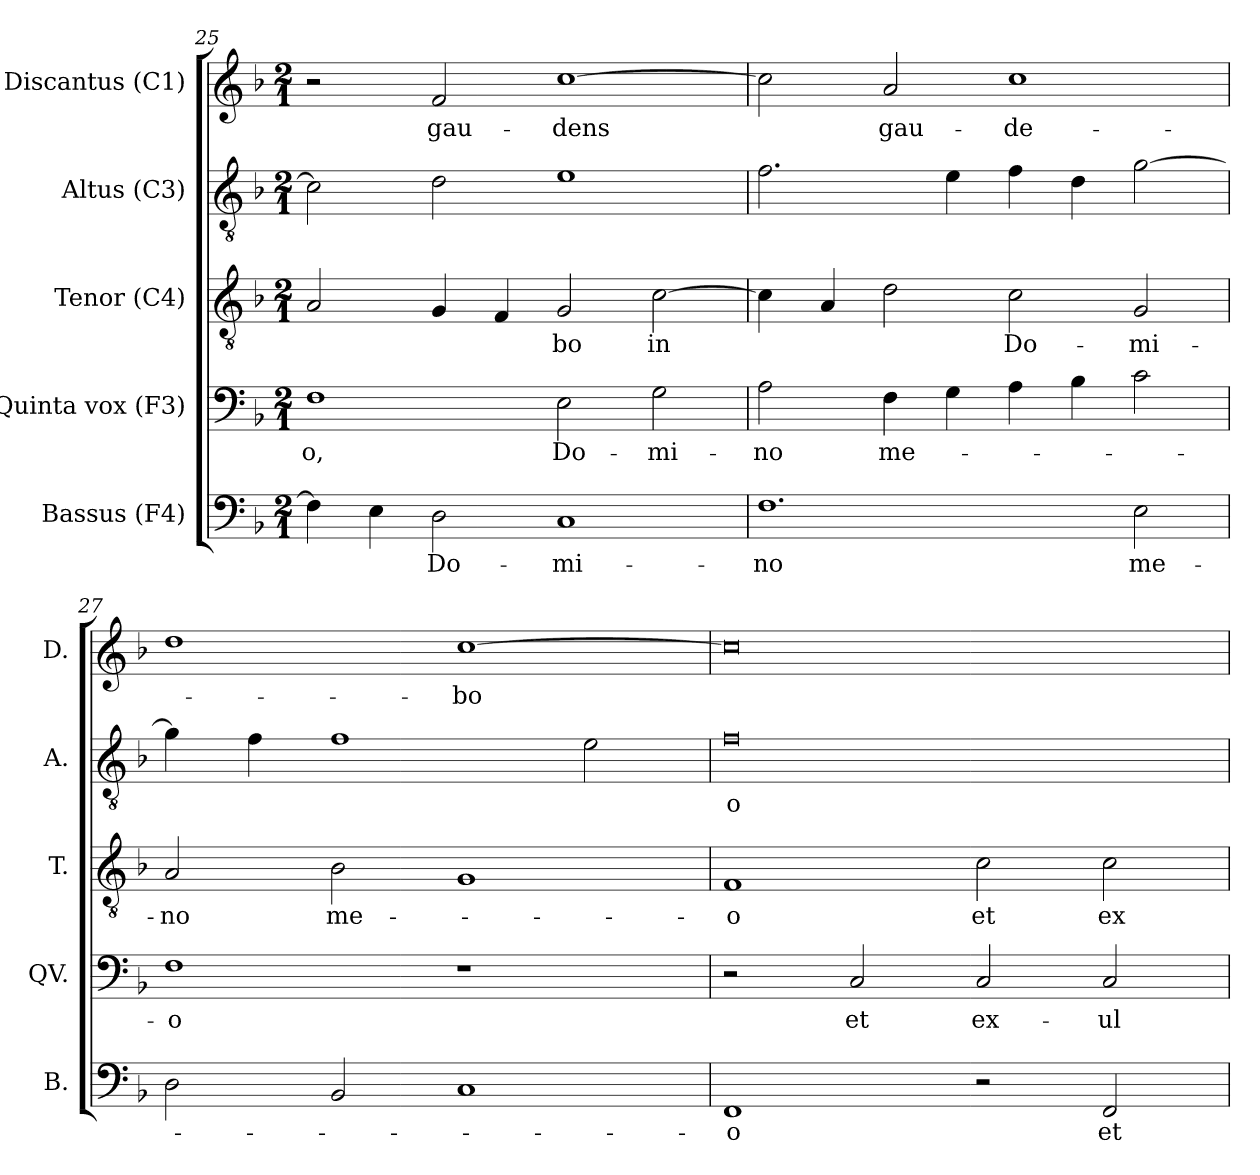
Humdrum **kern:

**kern	**text	**kern	**text	**kern	**text	**kern	**text	**kern	**text
*part5	*part5	*part4	*part4	*part3	*part3	*part2	*part2	*part1	*part1
*staff5	*staff5	*staff4	*staff4	*staff3	*staff3	*staff2	*staff2	*staff1	*staff1
*I"Bassus (F4)	*	*I"Quinta vox (F3)	*	*I"Tenor (C4)	*	*I"Altus (C3)	*	*I"Discantus (C1)	*
*I'B.	*	*I'QV.	*	*I'T.	*	*I'A.	*	*I'D.	*
!!LO:PB:g=z
*clefF4	*	*clefF4	*	*clefGv2	*	*clefGv2	*	*clefG2	*
*	*	*ITrd7c12	*	*ITrd7c12	*	*	*	*	*
*k[b-]	*	*k[b-]	*	*k[b-]	*	*k[b-]	*	*k[b-]	*
*F:	*	*F:	*	*F:	*	*F:	*	*F:	*
*M2/1	*	*M2/1	*	*M2/1	*	*M2/1	*	*M2/1	*
=25	=25	=25	=25	=25	=25	=25	=25	=25	=25
!	!	!	!LO:LY:b:color=#000000	!	!	!	!	!	!
4Fi\]	.	1FFi	-o,	2AAi/	.	2ci\]	.	2r	.
4Ei\	.	.	.	.	.	.	.	.	.
!	!LO:LY:b:color=#000000	!	!	!	!	!	!	!	!
!	!	!	!	!	!	!	!	!	!LO:LY:b:color=#000000
2Di\	Do-	.	.	4GGi/	.	2di\	.	2fi/	gau-
.	.	.	.	4FFi/	.	.	.	.	.
!	!LO:LY:b:color=#000000	!	!	!	!	!	!	!	!
!	!	!	!LO:LY:b:color=#000000	!	!	!	!	!	!
!	!	!	!	!	!LO:LY:b:color=#000000	!	!	!	!
!	!	!	!	!	!	!	!	!	!LO:LY:b:color=#000000
1Ci	-mi-	2EEi\	Do-	2GGi/	-bo	1ei	.	[1cci	-dens
!	!	!	!LO:LY:b:color=#000000	!	!	!	!	!	!
!	!	!	!	!	!LO:LY:b:color=#000000	!	!	!	!
.	.	2GGi\	-mi-	[2Ci\	in	.	.	.	.
=26	=26	=26	=26	=26	=26	=26	=26	=26	=26
!	!LO:LY:b:color=#000000	!	!	!	!	!	!	!	!
!	!	!	!LO:LY:b:color=#000000	!	!	!	!	!	!
1.Fi	-no	2AAi\	-no	4Ci\]	.	2.fi\	.	2cci\]	.
.	.	.	.	4AAi/	.	.	.	.	.
!	!	!	!LO:LY:b:color=#000000	!	!	!	!	!	!
!	!	!	!	!	!	!	!	!	!LO:LY:b:color=#000000
.	.	4FFi\	me-	2Di\	.	.	.	2ai/	gau-
.	.	4GGi\	.	.	.	4ei\	.	.	.
!	!	!	!	!	!LO:LY:b:color=#000000	!	!	!	!
!	!	!	!	!	!	!	!	!	!LO:LY:b:color=#000000
.	.	4AAi\	.	2Ci\	Do-	4fi\	.	1cci	-de-
.	.	4BB-i\	.	.	.	4di\	.	.	.
!	!LO:LY:b:color=#000000	!	!	!	!	!	!	!	!
!	!	!	!	!	!LO:LY:b:color=#000000	!	!	!	!
2Ei\	me-	2Ci\	.	2GGi/	-mi-	[2gi\	.	.	.
=27	=27	=27	=27	=27	=27	=27	=27	=27	=27
!	!	!	!LO:LY:b:color=#000000	!	!	!	!	!	!
!	!	!	!	!	!LO:LY:b:color=#000000	!	!	!	!
2Di\	.	1FFi	-o	2AAi/	-no	4gi\]	.	1ddi	.
.	.	.	.	.	.	4fi\	.	.	.
!	!	!	!	!	!LO:LY:b:color=#000000	!	!	!	!
2BB-i/	.	.	.	2BB-i\	me-	1fi	.	.	.
!	!	!	!	!	!	!	!	!	!LO:LY:b:color=#000000
1Ci	.	1r	.	1GGi	.	.	.	[1cci	-bo
.	.	.	.	.	.	2ei\	.	.	.
=28	=28	=28	=28	=28	=28	=28	=28	=28	=28
!	!LO:LY:b:color=#000000	!	!	!	!	!	!	!	!
!	!	!	!	!	!LO:LY:b:color=#000000	!	!	!	!
!	!	!	!	!	!	!	!LO:LY:b:color=#000000	!	!
1FFi	-o	2r	.	1FFi	-o	0fi	-o	0cci]	.
!	!	!	!LO:LY:b:color=#000000	!	!	!	!	!	!
.	.	2CCi/	et	.	.	.	.	.	.
!	!	!	!LO:LY:b:color=#000000	!	!	!	!	!	!
!	!	!	!	!	!LO:LY:b:color=#000000	!	!	!	!
2r	.	2CCi/	ex-	2Ci\	et	.	.	.	.
!	!LO:LY:b:color=#000000	!	!	!	!	!	!	!	!
!	!	!	!LO:LY:b:color=#000000	!	!	!	!	!	!
!	!	!	!	!	!LO:LY:b:color=#000000	!	!	!	!
2FFi/	et	2CCi/	-ul-	2Ci\	ex-	.	.	.	.
=	=	=	=	=	=	=	=	=	=
*-	*-	*-	*-	*-	*-	*-	*-	*-	*-
